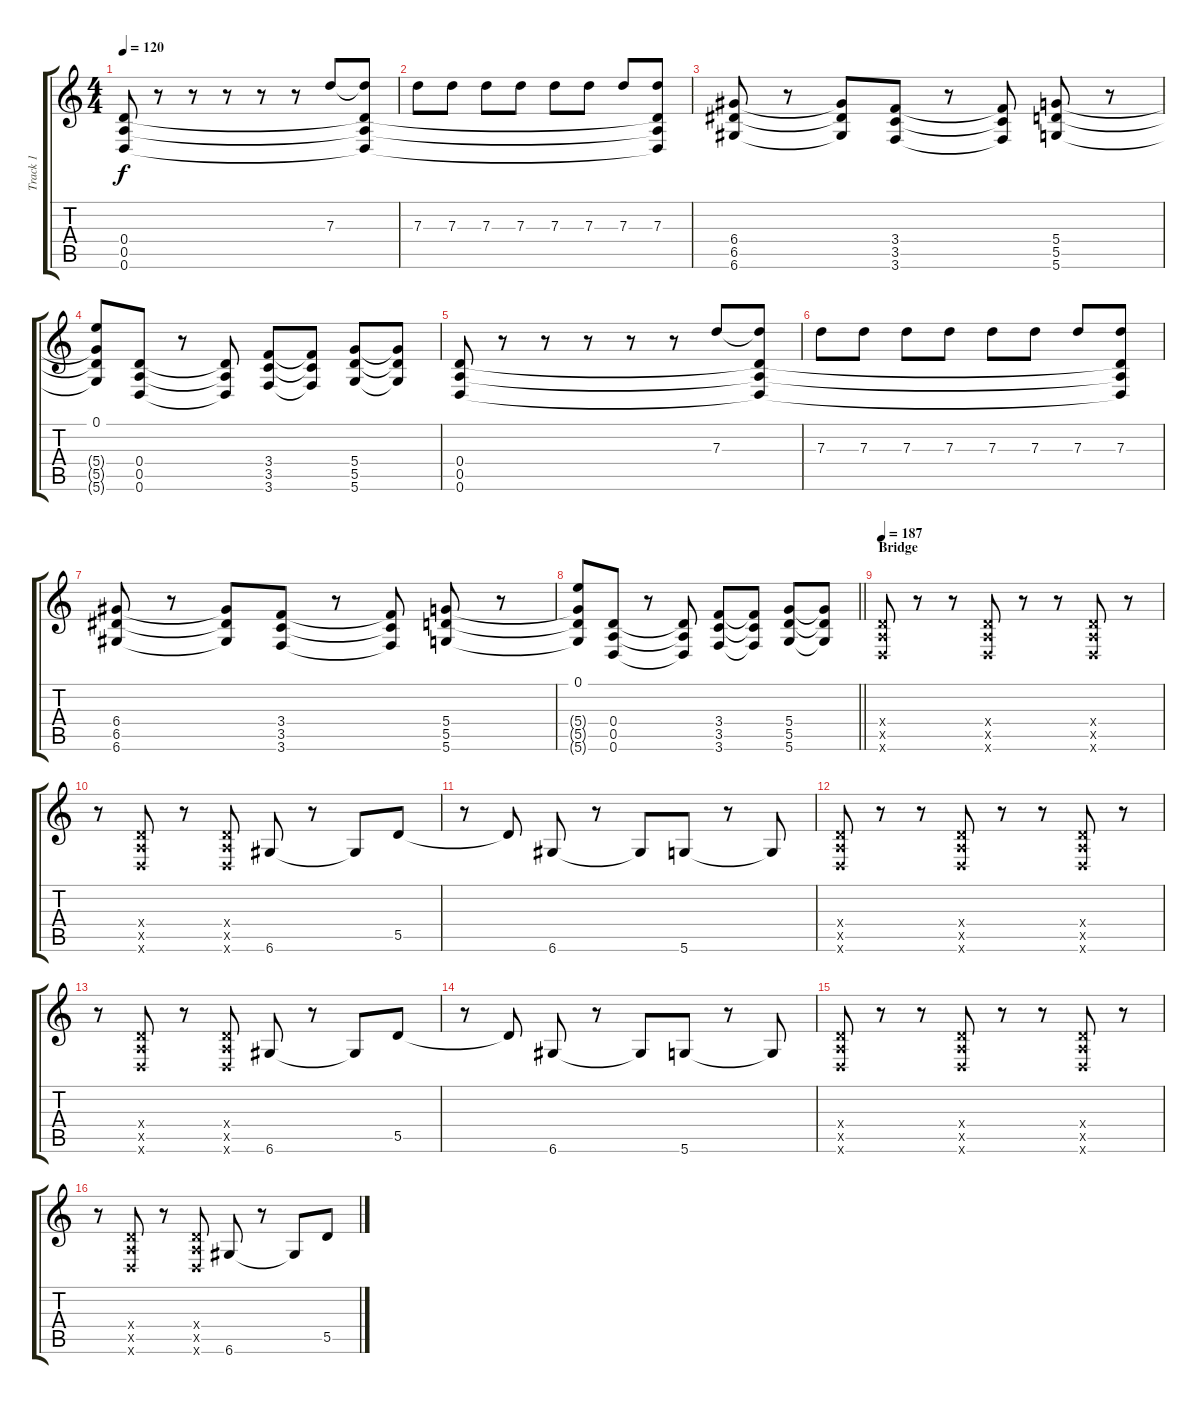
\track ("Track 1" "Track 1") {instrument distortionguitar}
\staff {score tabs}
\tuning (E4 B3 G3 D3 A2 D2) {hide}
\ts (4 4)
\tempo 120
\clef g2
\ks c
(0.4 0.5 0.6).8{dy f} r.8 r.8 r.8 r.8 r.8 7.3.8 (7.3{t} 0.4{t} 0.5{t} 0.6{t}).8 |
7.3.8 7.3.8 7.3.8 7.3.8 7.3.8 7.3.8 7.3.8 (7.3 0.4{t} 0.5{t} 0.6{t}).8 |
(6.4 6.5 6.6).8 r.8 (6.4{t} 6.5{t} 6.6{t}).8 (3.4 3.5 3.6).8 r.8 (3.4{t} 3.5{t} 3.6{t}).8 (5.4 5.5 5.6).8 r.8 |
(0.1 5.4{t} 5.5{t} 5.6{t}).8 (0.4 0.5 0.6).8 r.8 (0.4{t} 0.5{t} 0.6{t}).8 (3.4 3.5 3.6).8 (3.4{t} 3.5{t} 3.6{t}).8 (5.4 5.5 5.6).8 (5.4{t} 5.5{t} 5.6{t}).8 |
(0.4 0.5 0.6).8 r.8 r.8 r.8 r.8 r.8 7.3.8 (7.3{t} 0.4{t} 0.5{t} 0.6{t}).8 |
7.3.8 7.3.8 7.3.8 7.3.8 7.3.8 7.3.8 7.3.8 (7.3 0.4{t} 0.5{t} 0.6{t}).8 |
(6.4 6.5 6.6).8 r.8 (6.4{t} 6.5{t} 6.6{t}).8 (3.4 3.5 3.6).8 r.8 (3.4{t} 3.5{t} 3.6{t}).8 (5.4 5.5 5.6).8 r.8 |
\barLineRight lightlight
(0.1 5.4{t} 5.5{t} 5.6{t}).8 (0.4 0.5 0.6).8 r.8 (0.4{t} 0.5{t} 0.6{t}).8 (3.4 3.5 3.6).8 (3.4{t} 3.5{t} 3.6{t}).8 (5.4 5.5 5.6).8 (5.4{t} 5.5{t} 5.6{t}).8 |
\section ("" "Bridge")
\tempo 187
(0.4{x} 0.5{x} 0.6{x}).8 r.8 r.8 (0.4{x} 0.5{x} 0.6{x}).8 r.8 r.8 (0.4{x} 0.5{x} 0.6{x}).8 r.8 |
r.8 (0.4{x} 0.5{x} 0.6{x}).8 r.8 (0.4{x} 0.5{x} 0.6{x}).8 6.6.8 r.8 6.6{t}.8 5.5.8 |
r.8 5.5{t}.8 6.6.8 r.8 6.6{t}.8 5.6.8 r.8 5.6{t}.8 |
(0.4{x} 0.5{x} 0.6{x}).8 r.8 r.8 (0.4{x} 0.5{x} 0.6{x}).8 r.8 r.8 (0.4{x} 0.5{x} 0.6{x}).8 r.8 |
r.8 (0.4{x} 0.5{x} 0.6{x}).8 r.8 (0.4{x} 0.5{x} 0.6{x}).8 6.6.8 r.8 6.6{t}.8 5.5.8 |
r.8 5.5{t}.8 6.6.8 r.8 6.6{t}.8 5.6.8 r.8 5.6{t}.8 |
(0.4{x} 0.5{x} 0.6{x}).8 r.8 r.8 (0.4{x} 0.5{x} 0.6{x}).8 r.8 r.8 (0.4{x} 0.5{x} 0.6{x}).8 r.8 |
r.8 (0.4{x} 0.5{x} 0.6{x}).8 r.8 (0.4{x} 0.5{x} 0.6{x}).8 6.6.8 r.8 6.6{t}.8 5.5.8
